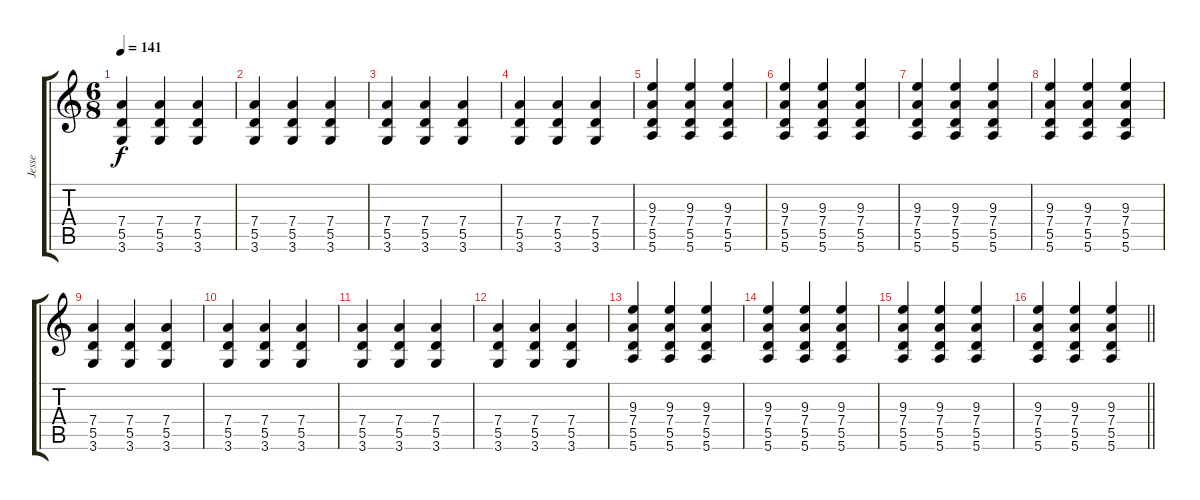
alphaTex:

\track ("Jesse" "Jesse") {instrument distortionguitar}
\staff {score tabs}
\tuning (E4 B3 G3 D3 A2 E2) {hide}
\ts (6 8)
\tempo 141
\clef g2
\ks c
(7.4 5.5 3.6).4{dy f} (7.4 5.5 3.6).4 (7.4 5.5 3.6).4 |
(7.4 5.5 3.6).4 (7.4 5.5 3.6).4 (7.4 5.5 3.6).4 |
(7.4 5.5 3.6).4 (7.4 5.5 3.6).4 (7.4 5.5 3.6).4 |
(7.4 5.5 3.6).4 (7.4 5.5 3.6).4 (7.4 5.5 3.6).4 |
(9.3 7.4 5.5 5.6).4 (9.3 7.4 5.5 5.6).4 (9.3 7.4 5.5 5.6).4 |
(9.3 7.4 5.5 5.6).4 (9.3 7.4 5.5 5.6).4 (9.3 7.4 5.5 5.6).4 |
(9.3 7.4 5.5 5.6).4 (9.3 7.4 5.5 5.6).4 (9.3 7.4 5.5 5.6).4 |
(9.3 7.4 5.5 5.6).4 (9.3 7.4 5.5 5.6).4 (9.3 7.4 5.5 5.6).4 |
(7.4 5.5 3.6).4 (7.4 5.5 3.6).4 (7.4 5.5 3.6).4 |
(7.4 5.5 3.6).4 (7.4 5.5 3.6).4 (7.4 5.5 3.6).4 |
(7.4 5.5 3.6).4 (7.4 5.5 3.6).4 (7.4 5.5 3.6).4 |
(7.4 5.5 3.6).4 (7.4 5.5 3.6).4 (7.4 5.5 3.6).4 |
(9.3 7.4 5.5 5.6).4 (9.3 7.4 5.5 5.6).4 (9.3 7.4 5.5 5.6).4 |
(9.3 7.4 5.5 5.6).4 (9.3 7.4 5.5 5.6).4 (9.3 7.4 5.5 5.6).4 |
(9.3 7.4 5.5 5.6).4 (9.3 7.4 5.5 5.6).4 (9.3 7.4 5.5 5.6).4 |
\barLineRight lightlight
(9.3 7.4 5.5 5.6).4 (9.3 7.4 5.5 5.6).4 (9.3 7.4 5.5 5.6).4
